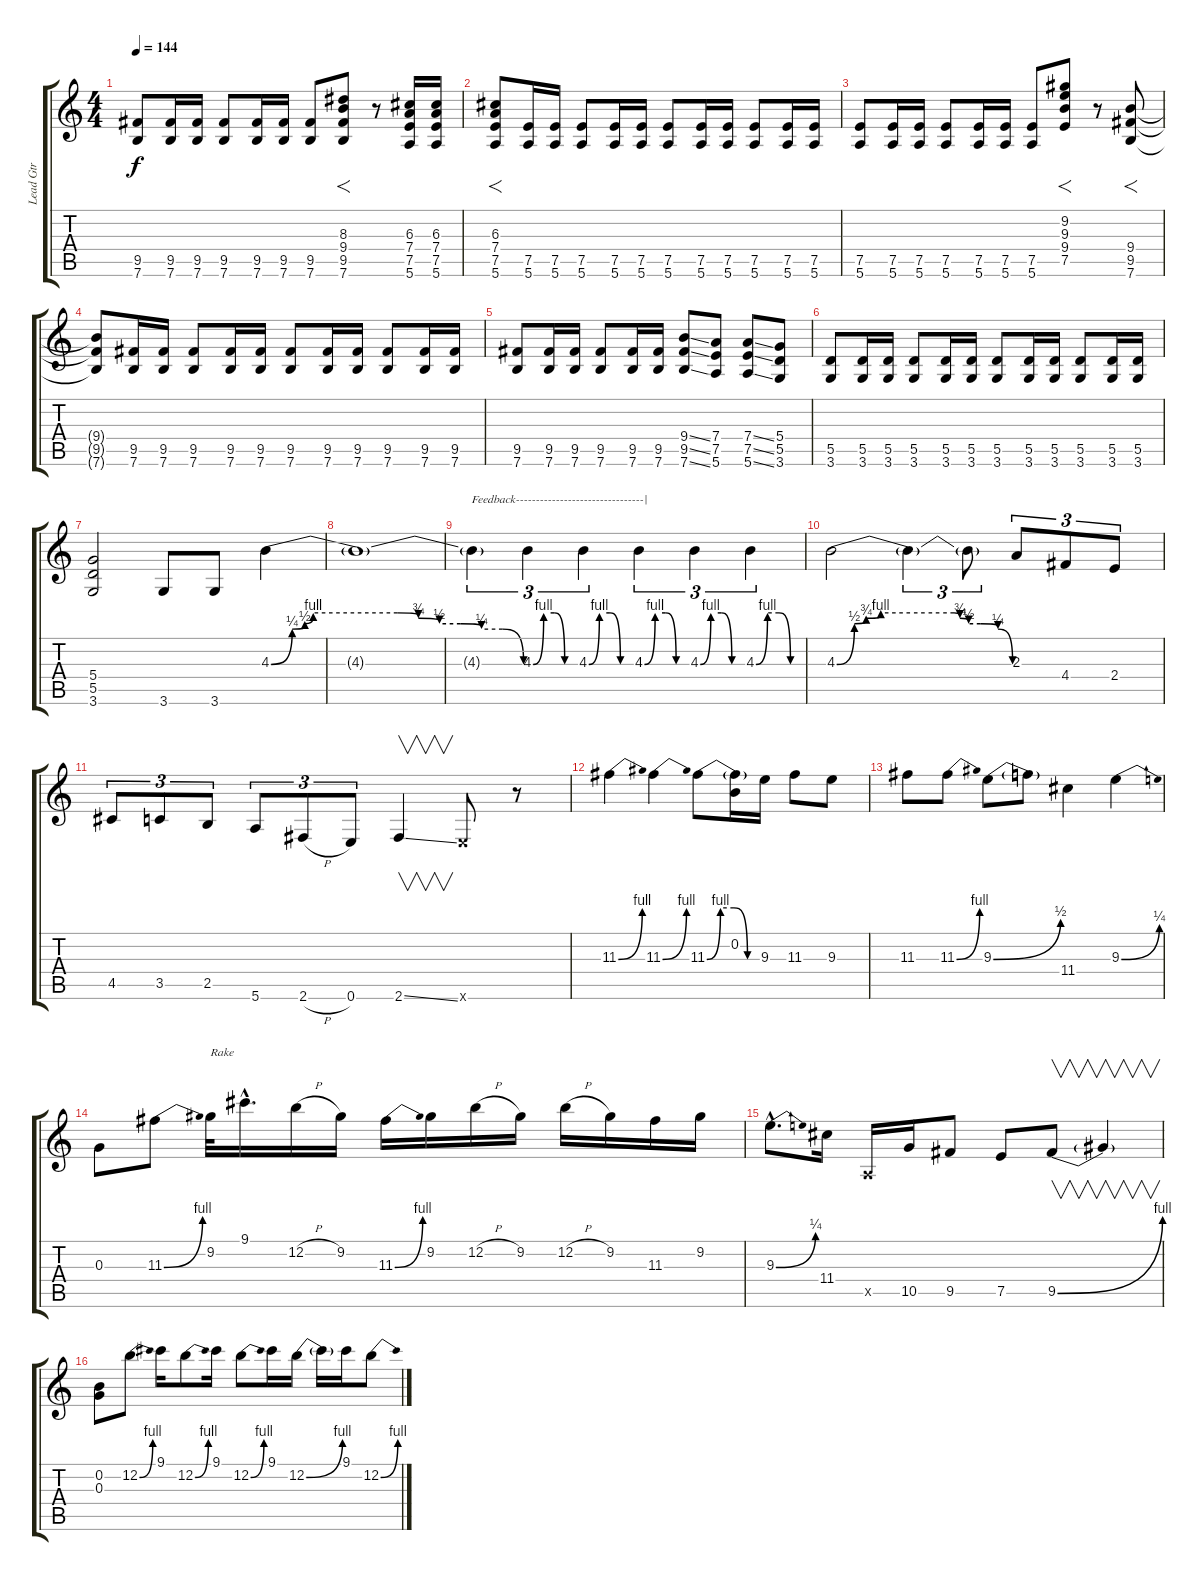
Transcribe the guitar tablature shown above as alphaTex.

\track ("Lead Gtr" "Lead Gtr") {instrument overdrivenguitar}
\staff {score tabs}
\tuning (E4 B3 G3 D3 A2 E2) {hide}
\ts (4 4)
\tempo 144
\clef g2
\ks c
(9.5 7.6).8{dy f} (9.5 7.6).16 (9.5 7.6).16 (9.5 7.6).8 (9.5 7.6).16 (9.5 7.6).16 (9.5 7.6).8 (8.3 9.4 9.5 7.6).8{f} r.8 (6.3 7.4 7.5 5.6).16 (6.3 7.4 7.5 5.6).16 |
(6.3 7.4 7.5 5.6).8{f} (7.5 5.6).16 (7.5 5.6).16 (7.5 5.6).8 (7.5 5.6).16 (7.5 5.6).16 (7.5 5.6).8 (7.5 5.6).16 (7.5 5.6).16 (7.5 5.6).8 (7.5 5.6).16 (7.5 5.6).16 |
(7.5 5.6).8 (7.5 5.6).16 (7.5 5.6).16 (7.5 5.6).8 (7.5 5.6).16 (7.5 5.6).16 (7.5 5.6).8 (9.2 9.3 9.4 7.5).8{f} r.8 (9.4 9.5 7.6).8{f} |
(9.4{t} 9.5{t} 7.6{t}).8 (9.5 7.6).16 (9.5 7.6).16 (9.5 7.6).8 (9.5 7.6).16 (9.5 7.6).16 (9.5 7.6).8 (9.5 7.6).16 (9.5 7.6).16 (9.5 7.6).8 (9.5 7.6).16 (9.5 7.6).16 |
(9.5 7.6).8 (9.5 7.6).16 (9.5 7.6).16 (9.5 7.6).8 (9.5 7.6).16 (9.5 7.6).16 (9.4{ss} 9.5{ss} 7.6{ss}).8 (7.4 7.5 5.6).8 (7.4{ss} 7.5{ss} 5.6{ss}).8 (5.4 5.5 3.6).8 |
(5.5 3.6).8 (5.5 3.6).16 (5.5 3.6).16 (5.5 3.6).8 (5.5 3.6).16 (5.5 3.6).16 (5.5 3.6).8 (5.5 3.6).16 (5.5 3.6).16 (5.5 3.6).8 (5.5 3.6).16 (5.5 3.6).16 |
(5.4 5.5 3.6).2 3.6.8 3.6.8 4.3{be (custom 0 0 5 1 8 2 10 4 30 4 35 3 40 2 45 2 50 1 55 1 60 0)}.4 |
4.3{t}.1 |
4.3{t}.4{tu (3 2) txt "Feedback--------------------------------|"} 4.3{be (custom 0 0 15 4 30 4 45 0 60 0)}.4{tu (3 2)} 4.3{be (custom 0 0 15 4 30 4 45 0 60 0)}.4{tu (3 2)} 4.3{be (custom 0 0 15 4 30 4 45 0 60 0)}.4{tu (3 2)} 4.3{be (custom 0 0 15 4 30 4 45 0 60 0)}.4{tu (3 2)} 4.3{be (custom 0 0 15 4 30 4 45 0 60 0)}.4{tu (3 2)} |
4.3{be (custom 0 0 6 2 10 3 15 4 25 4 30 4 35 4 40 4 42 3 45 2 49 2 55 1 60 0)}.2 4.3{t}.4{tu (3 2)} 4.3{t}.8{tu (3 2)} 2.3.8{tu (3 2)} 4.4.8{tu (3 2)} 2.4.8{tu (3 2)} |
4.5.8{tu (3 2)} 3.5.8{tu (3 2)} 2.5.8{tu (3 2)} 5.6.8{tu (3 2)} 2.6{h}.8{tu (3 2)} 0.6.8{tu (3 2)} 2.6{ss}.4{v} 0.6{x}.8 r.8 |
11.3{be (bend 0 0 60 4)}.4 11.3{be (bend 0 0 60 4)}.4 11.3{be (custom 0 0 15 4 30 4 45 0 60 0)}.8 (0.2 11.3{t}).16 9.3.16 11.3.8 9.3.8 |
11.3.8 11.3{be (bend 0 0 60 4)}.8 9.3{be (bend 0 0 60 2)}.8 9.3{t}.8 11.4.4 9.3{be (bend 0 0 60 1)}.4 |
0.3.8 11.3{be (bend 0 0 60 4)}.8 9.2.32{txt "Rake"} 9.1{hac}.16{d} 12.2{h}.16 9.2.16 11.3{be (bend 0 0 60 4)}.16 9.2.16 12.2{h}.16 9.2.16 12.2{h}.16 9.2.16 11.3.16 9.2.16 |
9.3{be (bend 0 0 60 1) hac}.8{d} 11.4.16 0.5{x}.16 10.5.16 9.5.8 7.5.8 9.5{be (bend 0 0 60 4)}.8{v} 9.5{t}.4{v} |
(0.2 0.3).8 12.2{be (bend 0 0 60 4)}.8 9.1.16 12.2{be (bend 0 0 60 4)}.8 9.1.16 12.2{be (bend 0 0 60 4)}.8 9.1.16 12.2{be (bend 0 0 60 4)}.16 12.2{t}.16 9.1.16 12.2{be (bend 0 0 60 4)}.8
